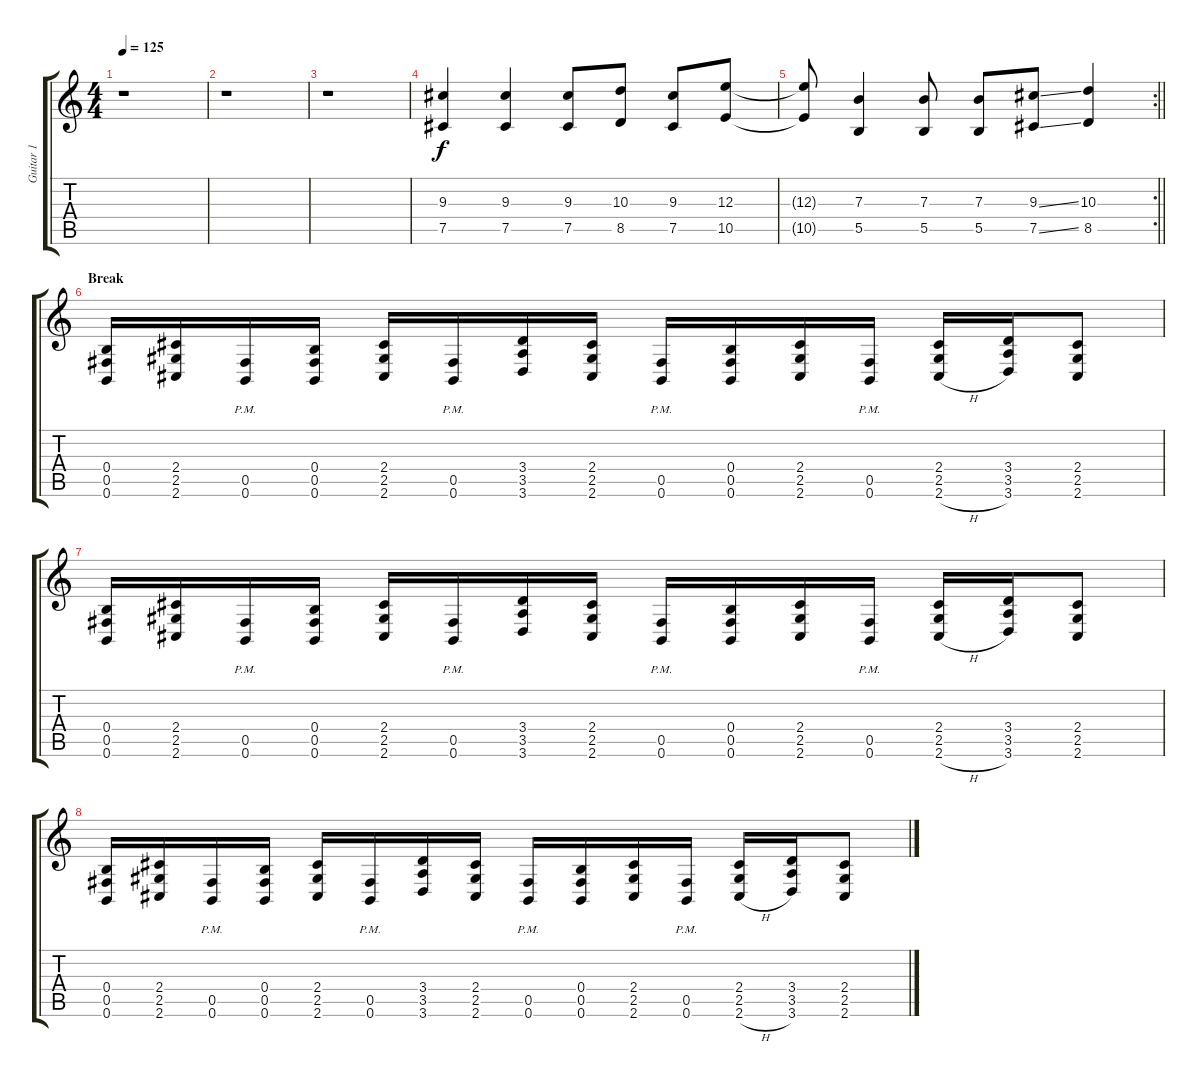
\track ("Guitar 1" "Guitar 1") {instrument distortionguitar}
\staff {score tabs}
\tuning (Db4 Ab3 E3 B2 Gb2 B1) {hide}
\ts (4 4)
\tempo 125
\clef g2
\ks c
r.1{dy f} |
r.1 |
r.1 |
(9.3 7.5).4 (9.3 7.5).4 (9.3 7.5).8 (10.3 8.5).8 (9.3 7.5).8 (12.3 10.5).8 |
\rc 2
\barLineRight lightlight
(12.3{t} 10.5{t}).8 (7.3 5.5).4 (7.3 5.5).8 (7.3 5.5).8 (9.3{ss} 7.5{ss}).8 (10.3 8.5).4 |
\section ("" "Break")
(0.4 0.5 0.6).16 (2.4 2.5 2.6).16 (0.5 0.6{pm}).16 (0.4 0.5 0.6).16 (2.4 2.5 2.6).16 (0.5{pm} 0.6{pm}).16 (3.4 3.5 3.6).16 (2.4 2.5 2.6).16 (0.5{pm} 0.6{pm}).16 (0.4 0.5 0.6).16 (2.4 2.5 2.6).16 (0.5{pm} 0.6{pm}).16 (2.4 2.5 2.6{h}).16 (3.4 3.5 3.6).16 (2.4 2.5 2.6).8 |
(0.4 0.5 0.6).16 (2.4 2.5 2.6).16 (0.5 0.6{pm}).16 (0.4 0.5 0.6).16 (2.4 2.5 2.6).16 (0.5{pm} 0.6{pm}).16 (3.4 3.5 3.6).16 (2.4 2.5 2.6).16 (0.5{pm} 0.6{pm}).16 (0.4 0.5 0.6).16 (2.4 2.5 2.6).16 (0.5{pm} 0.6{pm}).16 (2.4 2.5 2.6{h}).16 (3.4 3.5 3.6).16 (2.4 2.5 2.6).8 |
(0.4 0.5 0.6).16 (2.4 2.5 2.6).16 (0.5 0.6{pm}).16 (0.4 0.5 0.6).16 (2.4 2.5 2.6).16 (0.5{pm} 0.6{pm}).16 (3.4 3.5 3.6).16 (2.4 2.5 2.6).16 (0.5{pm} 0.6{pm}).16 (0.4 0.5 0.6).16 (2.4 2.5 2.6).16 (0.5{pm} 0.6{pm}).16 (2.4 2.5 2.6{h}).16 (3.4 3.5 3.6).16 (2.4 2.5 2.6).8
